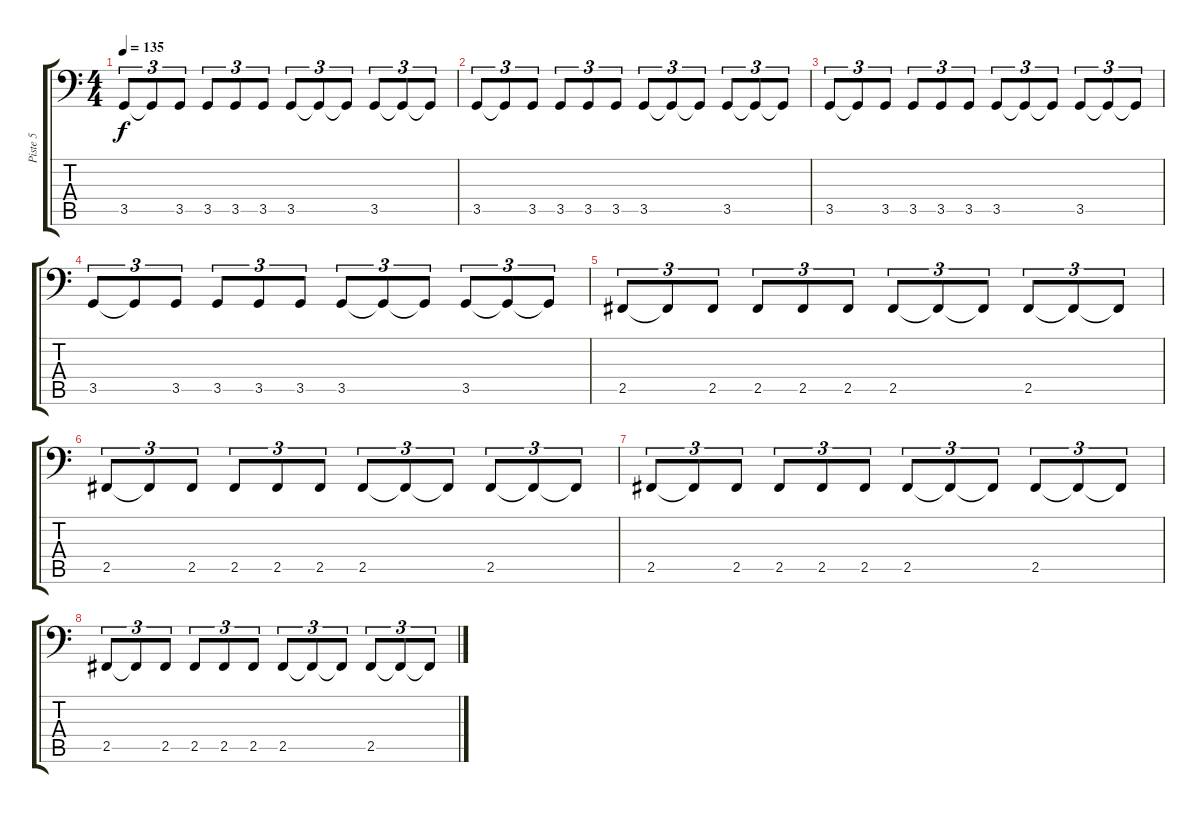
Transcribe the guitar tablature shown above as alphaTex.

\track ("Piste 5" "Piste 5") {instrument electricbasspick}
\staff {score tabs}
\tuning (B2 Gb2 D2 A1 E1 B0) {hide}
\ts (4 4)
\tempo 135
\clef f4
\ks c
3.5.8{tu (3 2) dy f} 3.5{t}.8{tu (3 2)} 3.5.8{tu (3 2)} 3.5.8{tu (3 2)} 3.5.8{tu (3 2)} 3.5.8{tu (3 2)} 3.5.8{tu (3 2)} 3.5{t}.8{tu (3 2)} 3.5{t}.8{tu (3 2)} 3.5.8{tu (3 2)} 3.5{t}.8{tu (3 2)} 3.5{t}.8{tu (3 2)} |
3.5.8{tu (3 2)} 3.5{t}.8{tu (3 2)} 3.5.8{tu (3 2)} 3.5.8{tu (3 2)} 3.5.8{tu (3 2)} 3.5.8{tu (3 2)} 3.5.8{tu (3 2)} 3.5{t}.8{tu (3 2)} 3.5{t}.8{tu (3 2)} 3.5.8{tu (3 2)} 3.5{t}.8{tu (3 2)} 3.5{t}.8{tu (3 2)} |
3.5.8{tu (3 2)} 3.5{t}.8{tu (3 2)} 3.5.8{tu (3 2)} 3.5.8{tu (3 2)} 3.5.8{tu (3 2)} 3.5.8{tu (3 2)} 3.5.8{tu (3 2)} 3.5{t}.8{tu (3 2)} 3.5{t}.8{tu (3 2)} 3.5.8{tu (3 2)} 3.5{t}.8{tu (3 2)} 3.5{t}.8{tu (3 2)} |
3.5.8{tu (3 2)} 3.5{t}.8{tu (3 2)} 3.5.8{tu (3 2)} 3.5.8{tu (3 2)} 3.5.8{tu (3 2)} 3.5.8{tu (3 2)} 3.5.8{tu (3 2)} 3.5{t}.8{tu (3 2)} 3.5{t}.8{tu (3 2)} 3.5.8{tu (3 2)} 3.5{t}.8{tu (3 2)} 3.5{t}.8{tu (3 2)} |
2.5.8{tu (3 2)} 2.5{t}.8{tu (3 2)} 2.5.8{tu (3 2)} 2.5.8{tu (3 2)} 2.5.8{tu (3 2)} 2.5.8{tu (3 2)} 2.5.8{tu (3 2)} 2.5{t}.8{tu (3 2)} 2.5{t}.8{tu (3 2)} 2.5.8{tu (3 2)} 2.5{t}.8{tu (3 2)} 2.5{t}.8{tu (3 2)} |
2.5.8{tu (3 2)} 2.5{t}.8{tu (3 2)} 2.5.8{tu (3 2)} 2.5.8{tu (3 2)} 2.5.8{tu (3 2)} 2.5.8{tu (3 2)} 2.5.8{tu (3 2)} 2.5{t}.8{tu (3 2)} 2.5{t}.8{tu (3 2)} 2.5.8{tu (3 2)} 2.5{t}.8{tu (3 2)} 2.5{t}.8{tu (3 2)} |
2.5.8{tu (3 2)} 2.5{t}.8{tu (3 2)} 2.5.8{tu (3 2)} 2.5.8{tu (3 2)} 2.5.8{tu (3 2)} 2.5.8{tu (3 2)} 2.5.8{tu (3 2)} 2.5{t}.8{tu (3 2)} 2.5{t}.8{tu (3 2)} 2.5.8{tu (3 2)} 2.5{t}.8{tu (3 2)} 2.5{t}.8{tu (3 2)} |
2.5.8{tu (3 2)} 2.5{t}.8{tu (3 2)} 2.5.8{tu (3 2)} 2.5.8{tu (3 2)} 2.5.8{tu (3 2)} 2.5.8{tu (3 2)} 2.5.8{tu (3 2)} 2.5{t}.8{tu (3 2)} 2.5{t}.8{tu (3 2)} 2.5.8{tu (3 2)} 2.5{t}.8{tu (3 2)} 2.5{t}.8{tu (3 2)}
